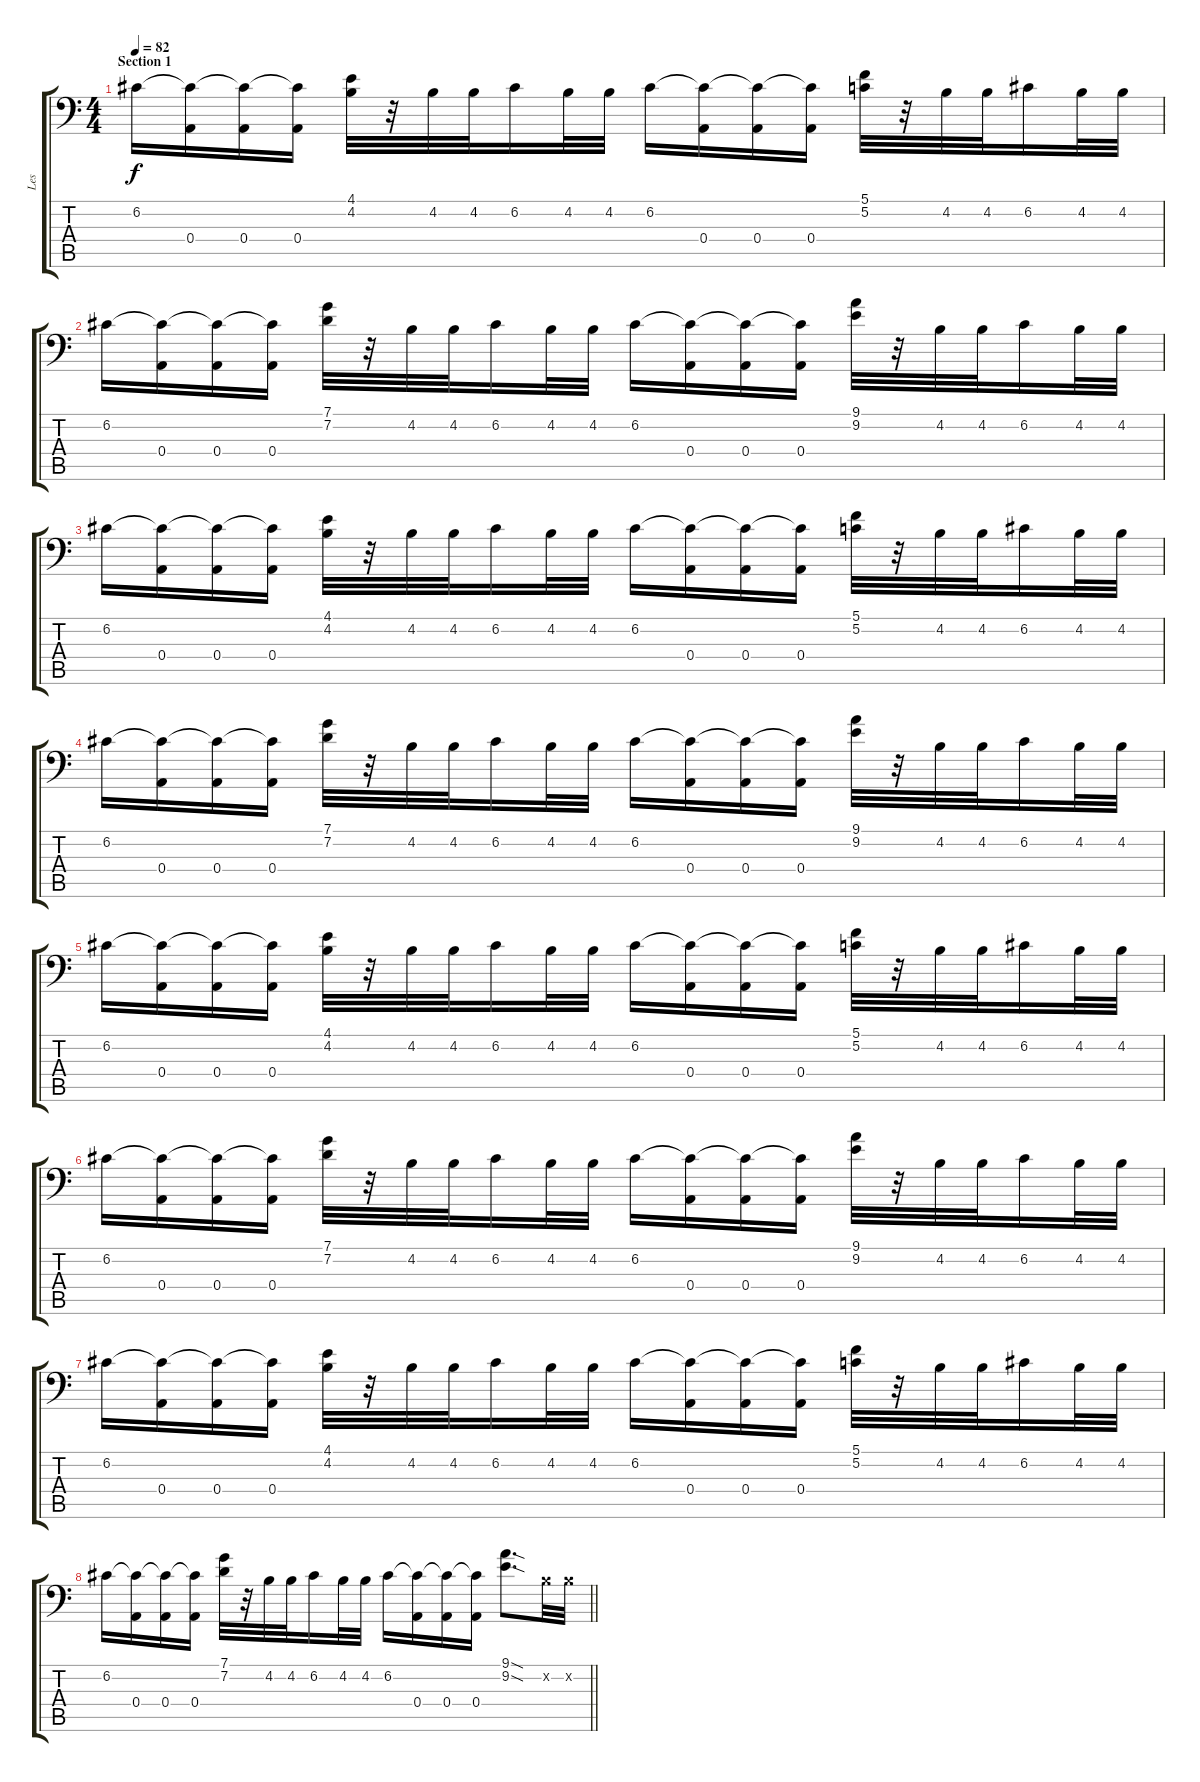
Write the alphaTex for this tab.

\track ("Les " "Les ") {instrument fretlessbass}
\staff {score tabs}
\tuning (C3 G2 D2 A1 E1 B0) {hide}
\ts (4 4)
\section ("" "Section 1")
\tempo 82
\clef f4
\ks c
6.2.16{dy f} (6.2{t} 0.4).16 (6.2{t} 0.4).16 (6.2{t} 0.4).16 (4.1 4.2).32 r.32 4.2.32 4.2.32 6.2.16 4.2.32 4.2.32 6.2.16 (6.2{t} 0.4).16 (6.2{t} 0.4).16 (6.2{t} 0.4).16 (5.1 5.2).32 r.32 4.2.32 4.2.32 6.2.16 4.2.32 4.2.32 |
6.2.16 (6.2{t} 0.4).16 (6.2{t} 0.4).16 (6.2{t} 0.4).16 (7.1 7.2).32 r.32 4.2.32 4.2.32 6.2.16 4.2.32 4.2.32 6.2.16 (6.2{t} 0.4).16 (6.2{t} 0.4).16 (6.2{t} 0.4).16 (9.1 9.2).32 r.32 4.2.32 4.2.32 6.2.16 4.2.32 4.2.32 |
6.2.16 (6.2{t} 0.4).16 (6.2{t} 0.4).16 (6.2{t} 0.4).16 (4.1 4.2).32 r.32 4.2.32 4.2.32 6.2.16 4.2.32 4.2.32 6.2.16 (6.2{t} 0.4).16 (6.2{t} 0.4).16 (6.2{t} 0.4).16 (5.1 5.2).32 r.32 4.2.32 4.2.32 6.2.16 4.2.32 4.2.32 |
6.2.16 (6.2{t} 0.4).16 (6.2{t} 0.4).16 (6.2{t} 0.4).16 (7.1 7.2).32 r.32 4.2.32 4.2.32 6.2.16 4.2.32 4.2.32 6.2.16 (6.2{t} 0.4).16 (6.2{t} 0.4).16 (6.2{t} 0.4).16 (9.1 9.2).32 r.32 4.2.32 4.2.32 6.2.16 4.2.32 4.2.32 |
6.2.16 (6.2{t} 0.4).16 (6.2{t} 0.4).16 (6.2{t} 0.4).16 (4.1 4.2).32 r.32 4.2.32 4.2.32 6.2.16 4.2.32 4.2.32 6.2.16 (6.2{t} 0.4).16 (6.2{t} 0.4).16 (6.2{t} 0.4).16 (5.1 5.2).32 r.32 4.2.32 4.2.32 6.2.16 4.2.32 4.2.32 |
6.2.16 (6.2{t} 0.4).16 (6.2{t} 0.4).16 (6.2{t} 0.4).16 (7.1 7.2).32 r.32 4.2.32 4.2.32 6.2.16 4.2.32 4.2.32 6.2.16 (6.2{t} 0.4).16 (6.2{t} 0.4).16 (6.2{t} 0.4).16 (9.1 9.2).32 r.32 4.2.32 4.2.32 6.2.16 4.2.32 4.2.32 |
6.2.16 (6.2{t} 0.4).16 (6.2{t} 0.4).16 (6.2{t} 0.4).16 (4.1 4.2).32 r.32 4.2.32 4.2.32 6.2.16 4.2.32 4.2.32 6.2.16 (6.2{t} 0.4).16 (6.2{t} 0.4).16 (6.2{t} 0.4).16 (5.1 5.2).32 r.32 4.2.32 4.2.32 6.2.16 4.2.32 4.2.32 |
\barLineRight lightlight
6.2.16 (6.2{t} 0.4).16 (6.2{t} 0.4).16 (6.2{t} 0.4).16 (7.1 7.2).32 r.32 4.2.32 4.2.32 6.2.16 4.2.32 4.2.32 6.2.16 (6.2{t} 0.4).16 (6.2{t} 0.4).16 (6.2{t} 0.4).16 (9.1{sod} 9.2{sod}).8{d} 4.2{x}.32 4.2{x}.32
